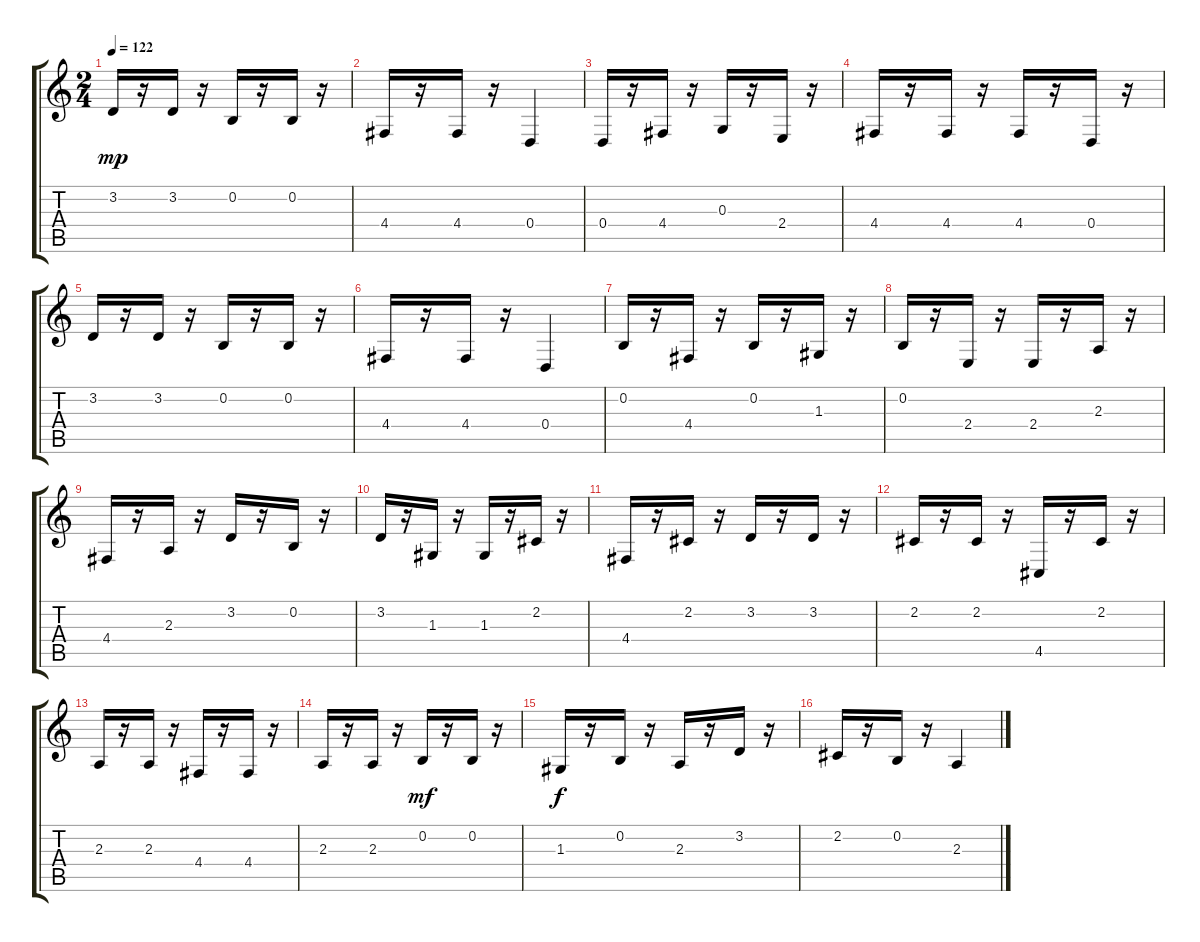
\track "" {instrument stringensemble1}
\staff {score tabs}
\tuning (E4 B3 G3 D3 A2 E2) {hide}
\ts (2 4)
\tempo 122
\clef g2
\ks c
3.2.16{dy mp instrument stringensemble1} r.16 3.2.16 r.16 0.2.16 r.16 0.2.16 r.16 |
4.4.16 r.16 4.4.16 r.16 0.4.4 |
0.4.16 r.16 4.4.16 r.16 0.3.16 r.16 2.4.16 r.16 |
4.4.16 r.16 4.4.16 r.16 4.4.16 r.16 0.4.16 r.16 |
3.2.16 r.16 3.2.16 r.16 0.2.16 r.16 0.2.16 r.16 |
4.4.16 r.16 4.4.16 r.16 0.4.4 |
0.2.16 r.16 4.4.16 r.16 0.2.16 r.16 1.3.16 r.16 |
0.2.16 r.16 2.4.16 r.16 2.4.16 r.16 2.3.16 r.16 |
4.4.16 r.16 2.3.16 r.16 3.2.16 r.16 0.2.16 r.16 |
3.2.16 r.16 1.3.16 r.16 1.3.16 r.16 2.2.16 r.16 |
4.4.16 r.16 2.2.16 r.16 3.2.16 r.16 3.2.16 r.16 |
2.2.16 r.16 2.2.16 r.16 4.5.16 r.16 2.2.16 r.16 |
2.3.16 r.16 2.3.16 r.16 4.4.16 r.16 4.4.16 r.16 |
2.3.16 r.16 2.3.16 r.16 0.2.16{dy mf} r.16 0.2.16 r.16 |
1.3.16{dy f} r.16 0.2.16 r.16 2.3.16 r.16 3.2.16 r.16 |
2.2.16 r.16 0.2.16 r.16 2.3.4
